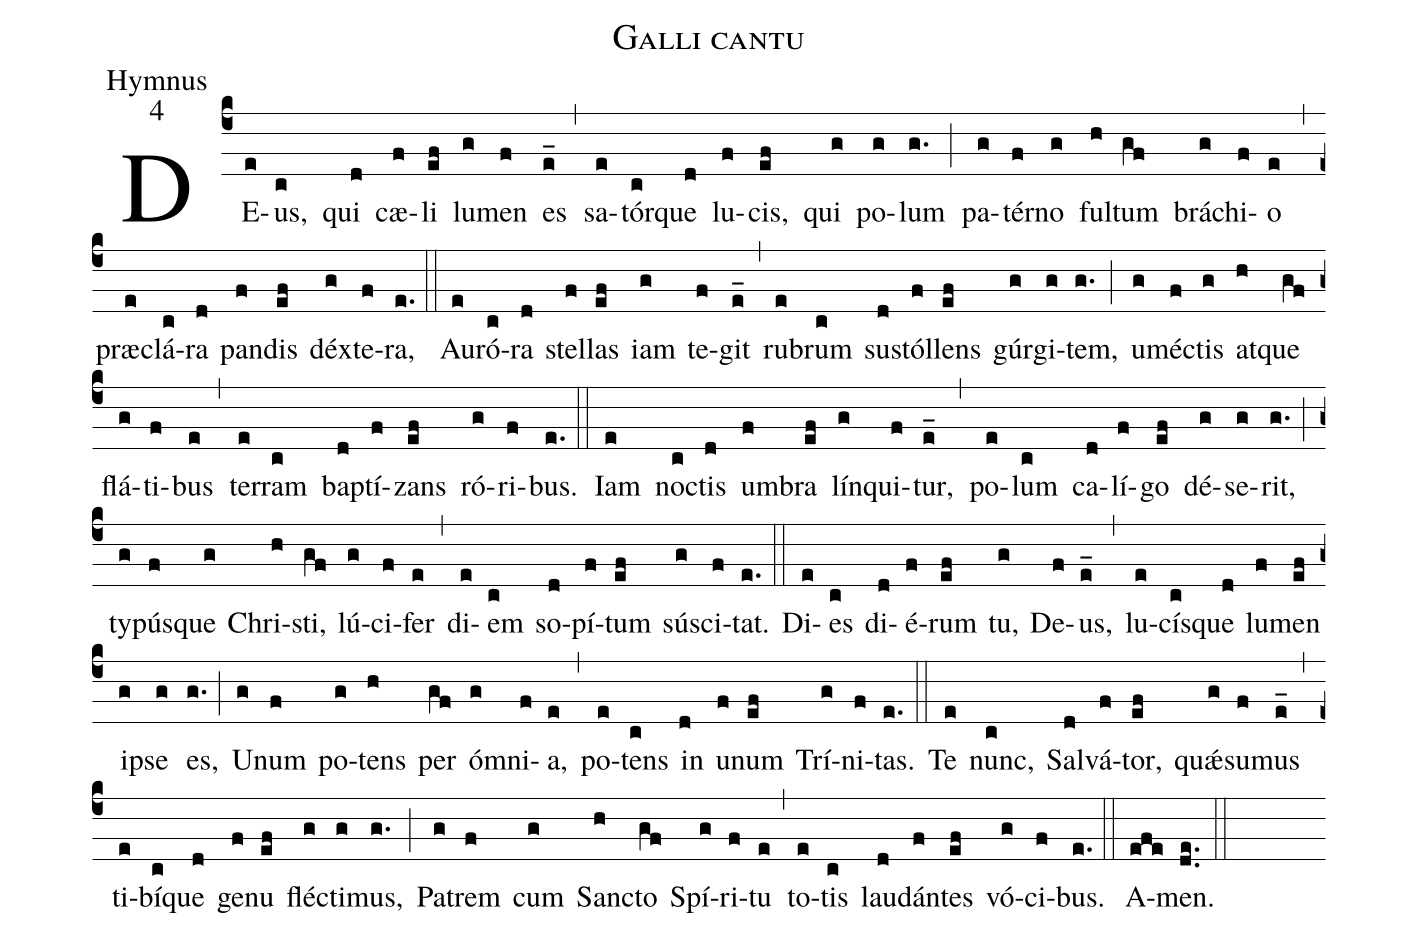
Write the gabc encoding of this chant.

name:Galli cantu;
office-part:Hymnus;
mode:4;
%%
(c4)
DE(e)us,(c) qui(d) cæ(f)li(ef) lu(g)men(f) es(e_) (,)
sa(e)tór(c)que(d) lu(f)cis,(ef) qui(g) po(g)lum(g.) (;)
pa(g)tér(f)no(g) ful(h)tum(gf) brá(g)chi(f)o(e) (,)
præ(e)clá(c)ra(d) pan(f)dis(ef) déx(g)te(f)ra,(e.) (::)

Au(e)ró(c)ra(d) stel(f)las(ef) iam(g) te(f)git(e_) (,)
ru(e)brum(c) su(d)stól(f)lens(ef) gúr(g)gi(g)tem,(g.) (;)
u(g)mé(f)ctis(g) at(h)que(gf) flá(g)ti(f)bus(e) (,)
ter(e)ram(c) bap(d)tí(f)zans(ef) ró(g)ri(f)bus.(e.) (::)

Iam(e) no(c)ctis(d) um(f)bra(ef) lín(g)qui(f)tur,(e_) (,)
po(e)lum(c) ca(d)lí(f)go(ef) dé(g)se(g)rit,(g.) (;)
ty(g)pús(f)que(g) Chri(h)sti,(gf) lú(g)ci(f)fer(e) (,)
di(e)em(c) so(d)pí(f)tum(ef) sú(g)sci(f)tat.(e.) (::)

Di(e)es(c) di(d)é(f)rum(ef) tu,(g) De(f)us,(e_) (,)
lu(e)cís(c)que(d) lu(f)men(ef) i(g)pse(g) es,(g.) (;)
U(g)num(f) po(g)tens(h) per(gf) óm(g)ni(f)a,(e) (,)
po(e)tens(c) in(d) u(f)num(ef) Trí(g)ni(f)tas.(e.) (::)

Te(e) nunc,(c) Sal(d)vá(f)tor,(ef) quǽ(g)su(f)mus(e_) (,)
ti(e)bí(c)que(d) ge(f)nu(ef) flé(g)cti(g)mus,(g.) (;)
Pa(g)trem(f) cum(g) San(h)cto(gf) Spí(g)ri(f)tu(e) (,)
to(e)tis(c) lau(d)dán(f)tes(ef) vó(g)ci(f)bus.(e.) (::)

A(efe)men.(de..) (::)
